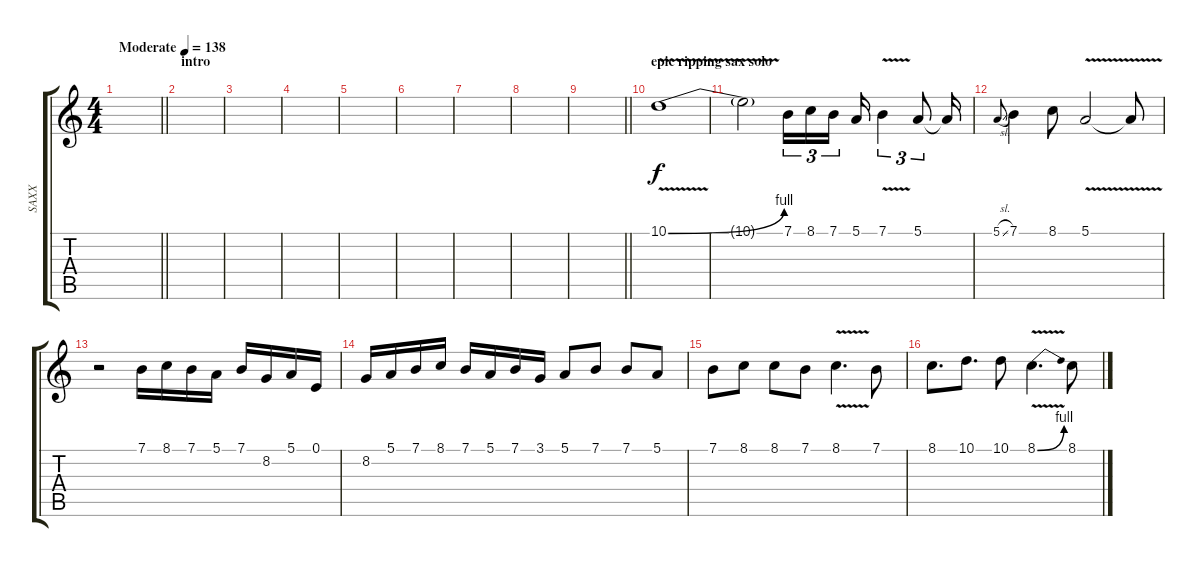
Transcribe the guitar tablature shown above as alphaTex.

\track ("SAXX" "SAXX") {instrument altosax}
\staff {score tabs}
\tuning (E4 B3 G3 D3 A2 E2) {hide}
\ts (4 4)
\tempo (138 "Moderate")
\clef g2
\barLineRight lightlight
\ks c
|
\section ("" "intro")
|
|
|
|
|
|
|
\barLineRight lightlight
|
\section ("" "epic ripping sax solo")
10.1{be (bend 0 0 60 4) v}.1 |
10.1{t}.2 7.1.16{tu (3 2)} 8.1.16{tu (3 2)} 7.1.16{tu (3 2) beam splitsecondary} 5.1.16 7.1{v}.4{tu (3 2)} 5.1.8{tu (3 2)} 5.1{t}.16 |
5.1{sl}.8{gr onbeat} 7.1.4 8.1.8 5.1{v}.2 5.1{t}.8 |
r.2 7.1.16 8.1.16 7.1.16 5.1.16 7.1.16 8.2.16 5.1.16 0.1.16 |
8.2.16 5.1.16 7.1.16 8.1.16 7.1.16 5.1.16 7.1.16 3.1.16 5.1.8 7.1.8 7.1.8 5.1.8 |
7.1.8 8.1.8 8.1.8 7.1.8 8.1{v}.4{d} 7.1.8 |
8.1.8{d} 10.1.8{d} 10.1.8 8.1{be (bend 0 0 60 4) v}.4{d} 8.1.8
